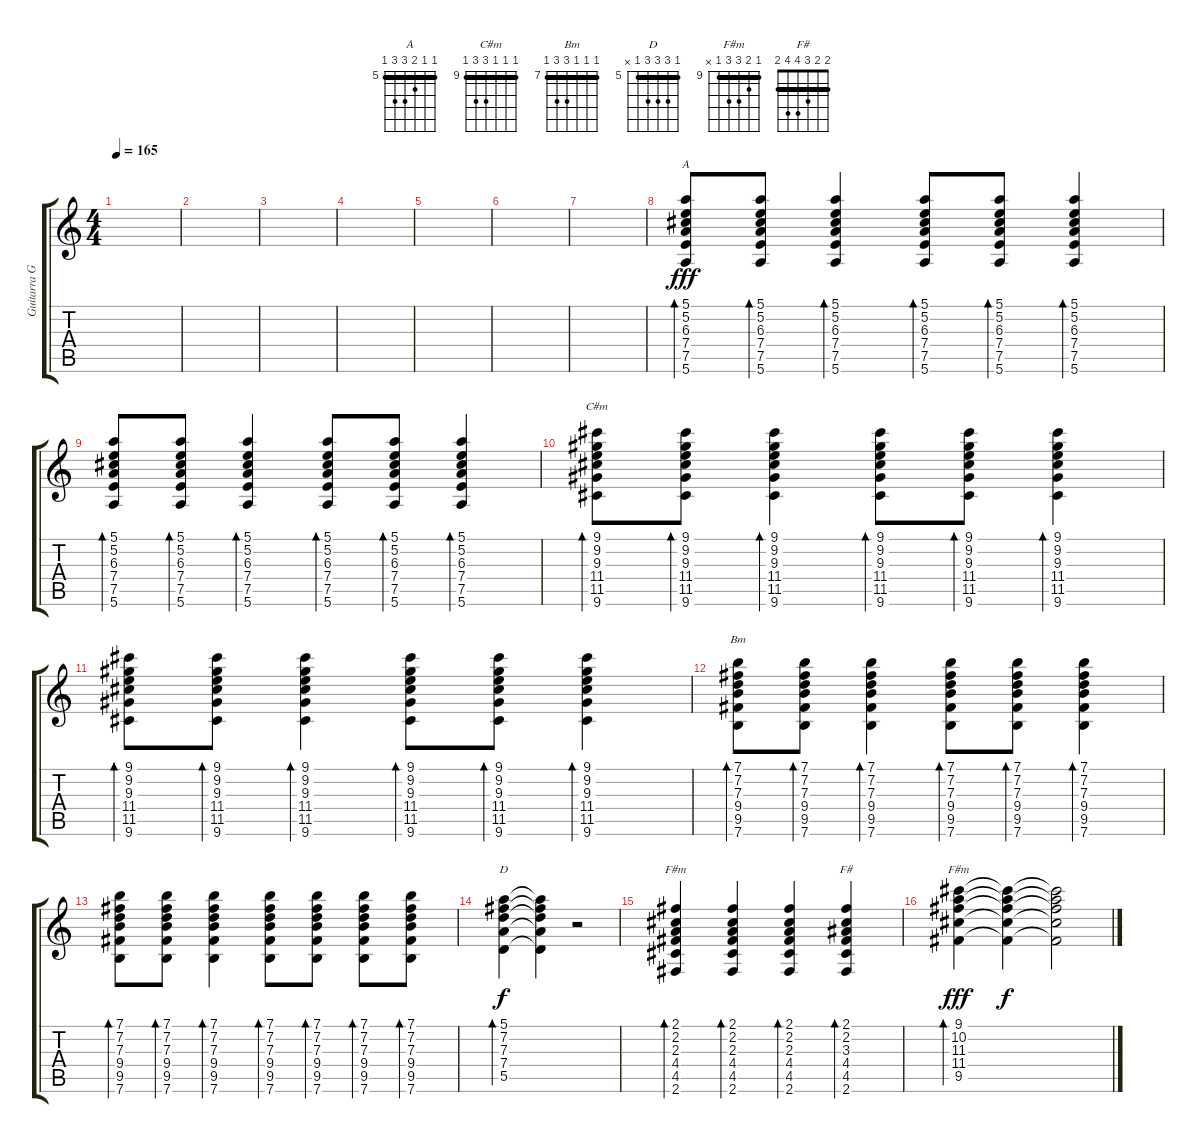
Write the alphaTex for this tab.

\track ("Guitarra German Martinez" "Guitarra G") {instrument distortionguitar}
\staff {score tabs}
\tuning (E4 B3 G3 D3 A2 E2) {hide}
\chord ("A" 5 5 6 7 7 5) {firstfret 5 barre 5}
\chord ("C#m" 9 9 9 11 11 9) {firstfret 9 barre 9}
\chord ("Bm" 7 7 7 9 9 7) {firstfret 7 barre 7}
\chord ("D" 5 7 7 7 5 x) {firstfret 5 barre 5}
\chord ("F#m" 2 2 2 4 0 2) {barre 2}
\chord ("F#" 2 2 3 4 4 2) {barre 2}
\chord ("F#m" 9 10 11 11 9 x) {firstfret 9 barre 9}
\ts (4 4)
\tempo 165
\clef g2
\ks c
|
|
|
|
|
|
|
(5.1 5.2 6.3 7.4 7.5 5.6).8{bd 30 ch "A" dy fff} (5.1 5.2 6.3 7.4 7.5 5.6).8{bd 30} (5.1 5.2 6.3 7.4 7.5 5.6).4{bd 30} (5.1 5.2 6.3 7.4 7.5 5.6).8{bd 30} (5.1 5.2 6.3 7.4 7.5 5.6).8{bd 30} (5.1 5.2 6.3 7.4 7.5 5.6).4{bd 30} |
(5.1 5.2 6.3 7.4 7.5 5.6).8{bd 30} (5.1 5.2 6.3 7.4 7.5 5.6).8{bd 30} (5.1 5.2 6.3 7.4 7.5 5.6).4{bd 30} (5.1 5.2 6.3 7.4 7.5 5.6).8{bd 30} (5.1 5.2 6.3 7.4 7.5 5.6).8{bd 30} (5.1 5.2 6.3 7.4 7.5 5.6).4{bd 30} |
(9.1 9.2 9.3 11.4 11.5 9.6).8{bd 30 ch "C#m"} (9.1 9.2 9.3 11.4 11.5 9.6).8{bd 30} (9.1 9.2 9.3 11.4 11.5 9.6).4{bd 30} (9.1 9.2 9.3 11.4 11.5 9.6).8{bd 30} (9.1 9.2 9.3 11.4 11.5 9.6).8{bd 30} (9.1 9.2 9.3 11.4 11.5 9.6).4{bd 30} |
(9.1 9.2 9.3 11.4 11.5 9.6).8{bd 30} (9.1 9.2 9.3 11.4 11.5 9.6).8{bd 30} (9.1 9.2 9.3 11.4 11.5 9.6).4{bd 30} (9.1 9.2 9.3 11.4 11.5 9.6).8{bd 30} (9.1 9.2 9.3 11.4 11.5 9.6).8{bd 30} (9.1 9.2 9.3 11.4 11.5 9.6).4{bd 30} |
(7.1 7.2 7.3 9.4 9.5 7.6).8{bd 30 ch "Bm"} (7.1 7.2 7.3 9.4 9.5 7.6).8{bd 30} (7.1 7.2 7.3 9.4 9.5 7.6).4{bd 30} (7.1 7.2 7.3 9.4 9.5 7.6).8{bd 30} (7.1 7.2 7.3 9.4 9.5 7.6).8{bd 30} (7.1 7.2 7.3 9.4 9.5 7.6).4{bd 30} |
(7.1 7.2 7.3 9.4 9.5 7.6).8{bd 30} (7.1 7.2 7.3 9.4 9.5 7.6).8{bd 30} (7.1 7.2 7.3 9.4 9.5 7.6).4{bd 30} (7.1 7.2 7.3 9.4 9.5 7.6).8{bd 30} (7.1 7.2 7.3 9.4 9.5 7.6).8{bd 30} (7.1 7.2 7.3 9.4 9.5 7.6).8{bd 30} (7.1 7.2 7.3 9.4 9.5 7.6).8{bd 30} |
(5.1 7.2 7.3 7.4 5.5).4{bd 60 ch "D" dy f} (5.1{t} 7.2{t} 7.3{t} 7.4{t} 5.5{t}).4 r.2 |
(2.1 2.2 2.3 4.4 4.5 2.6).4{bd 30 ch "F#m"} (2.1 2.2 2.3 4.4 4.5 2.6).4{bd 60} (2.1 2.2 2.3 4.4 4.5 2.6).4{bd 60} (2.1 2.2 3.3 4.4 4.5 2.6).4{bd 60 ch "F#"} |
(9.1 10.2 11.3 11.4 9.5).4{bd 60 ch "F#m" dy fff} (9.1{t} 10.2{t} 11.3{t} 11.4{t} 9.5{t}).4{dy f} (9.1{t} 10.2{t} 11.3{t} 11.4{t} 9.5{t}).2
